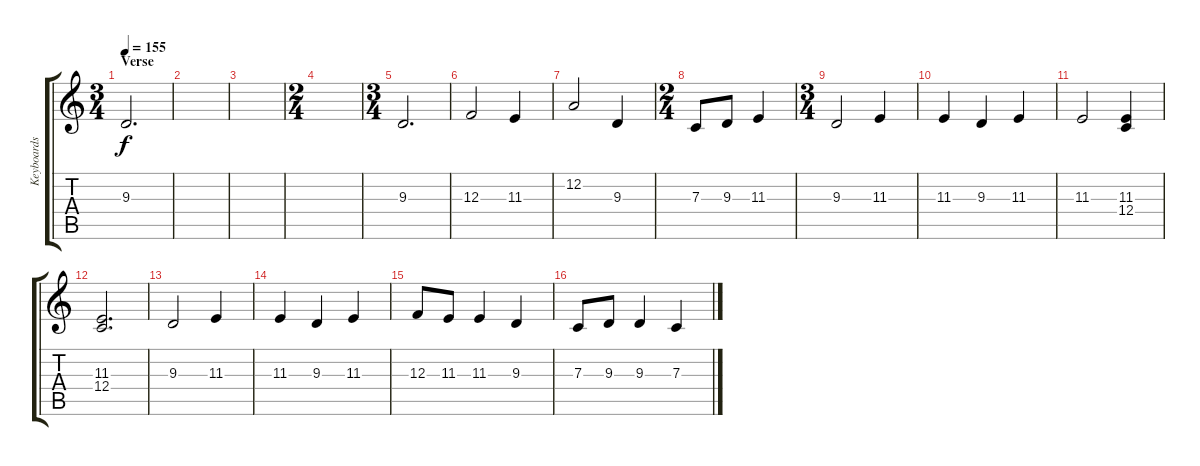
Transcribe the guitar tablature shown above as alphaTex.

\track ("Keyboards " "Keyboards ") {instrument stringensemble1}
\staff {score tabs}
\tuning (D4 A3 F3 C3 G2 D2) {hide}
\ts (3 4)
\section ("" "Verse")
\tempo 155
\clef g2
\ks c
9.3.2{d dy f volume 13} |
|
|
\ts (2 4)
|
\ts (3 4)
9.3.2{d} |
12.3.2 11.3.4 |
12.2.2 9.3.4 |
\ts (2 4)
7.3.8 9.3.8 11.3.4 |
\ts (3 4)
9.3.2 11.3.4 |
11.3.4 9.3.4 11.3.4 |
11.3.2 (11.3 12.4).4 |
(11.3 12.4).2{d} |
9.3.2 11.3.4 |
11.3.4 9.3.4 11.3.4 |
12.3.8 11.3.8 11.3.4 9.3.4 |
7.3.8 9.3.8 9.3.4 7.3.4
